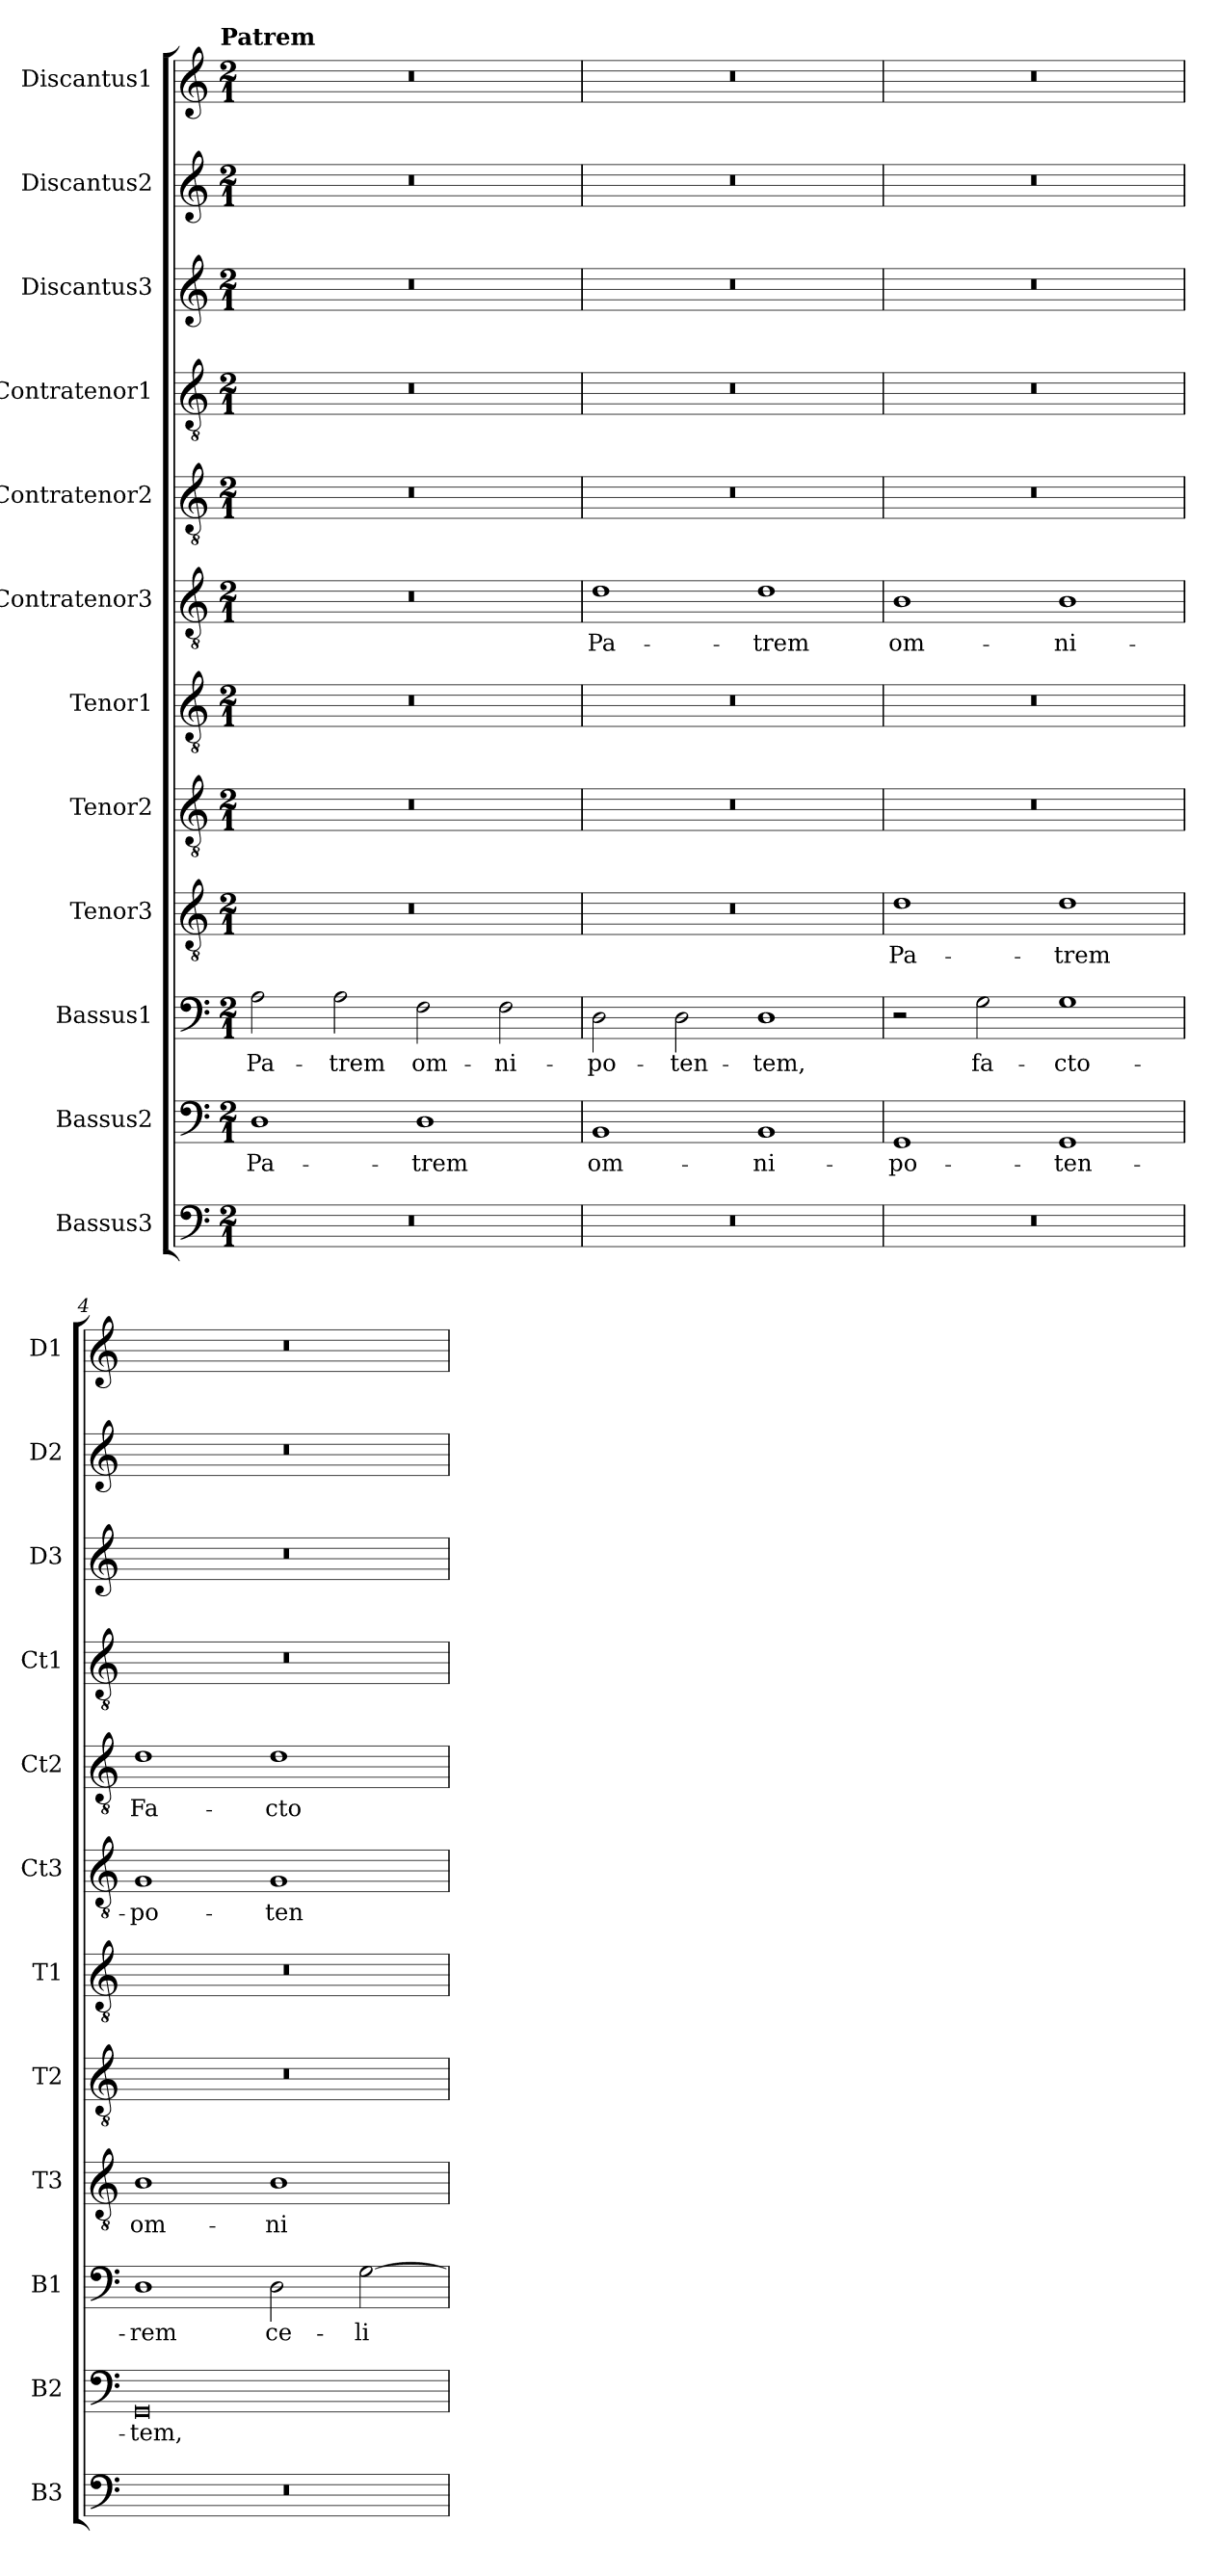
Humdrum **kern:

**kern	**kern	**text	**kern	**text	**kern	**text	**kern	**kern	**kern	**text	**kern	**text	**kern	**kern	**kern	**kern
*part12	*part11	*part11	*part10	*part10	*part9	*part9	*part8	*part7	*part6	*part6	*part5	*part5	*part4	*part3	*part2	*part1
*staff12	*staff11	*staff11	*staff10	*staff10	*staff9	*staff9	*staff8	*staff7	*staff6	*staff6	*staff5	*staff5	*staff4	*staff3	*staff2	*staff1
*I"Bassus3	*I"Bassus2	*	*I"Bassus1	*	*I"Tenor3	*	*I"Tenor2	*I"Tenor1	*I"Contratenor3	*	*I"Contratenor2	*	*I"Contratenor1	*I"Discantus3	*I"Discantus2	*I"Discantus1
*I'B3	*I'B2	*	*I'B1	*	*I'T3	*	*I'T2	*I'T1	*I'Ct3	*	*I'Ct2	*	*I'Ct1	*I'D3	*I'D2	*I'D1
*clefF4	*clefF4	*	*clefF4	*	*clefGv2	*	*clefGv2	*clefGv2	*clefGv2	*	*clefGv2	*	*clefGv2	*clefG2	*clefG2	*clefG2
*k[]	*k[]	*	*k[]	*	*k[]	*	*k[]	*k[]	*k[]	*	*k[]	*	*k[]	*k[]	*k[]	*k[]
!!LO:TX:omd:t=Patrem
*M2/1	*M2/1	*	*M2/1	*	*M2/1	*	*M2/1	*M2/1	*M2/1	*	*M2/1	*	*M2/1	*M2/1	*M2/1	*M2/1
=1	=1	=1	=1	=1	=1	=1	=1	=1	=1	=1	=1	=1	=1	=1	=1	=1
0r	1D\	Pa-	2A\	Pa-	0r	.	0r	0r	0r	.	0r	.	0r	0r	0r	0r
.	.	.	2A\	-trem	.	.	.	.	.	.	.	.	.	.	.	.
.	1D\	-trem	2F\	om-	.	.	.	.	.	.	.	.	.	.	.	.
.	.	.	2F\	-ni-	.	.	.	.	.	.	.	.	.	.	.	.
=2	=2	=2	=2	=2	=2	=2	=2	=2	=2	=2	=2	=2	=2	=2	=2	=2
0r	1BB/	om-	2D\	-po-	0r	.	0r	0r	1d\	Pa-	0r	.	0r	0r	0r	0r
.	.	.	2D\	-ten-	.	.	.	.	.	.	.	.	.	.	.	.
.	1BB/	-ni-	1D\	-tem,	.	.	.	.	1d\	-trem	.	.	.	.	.	.
=3	=3	=3	=3	=3	=3	=3	=3	=3	=3	=3	=3	=3	=3	=3	=3	=3
0r	1GG/	-po-	2r	.	1d\	Pa-	0r	0r	1B\	om-	0r	.	0r	0r	0r	0r
.	.	.	2G\	fa-	.	.	.	.	.	.	.	.	.	.	.	.
.	1GG/	-ten-	1G\	-cto-	1d\	-trem	.	.	1B\	-ni-	.	.	.	.	.	.
=4	=4	=4	=4	=4	=4	=4	=4	=4	=4	=4	=4	=4	=4	=4	=4	=4
0r	0GG/	-tem,	1D\	-rem	1B\	om-	0r	0r	1G/	-po-	1d\	Fa-	0r	0r	0r	0r
.	.	.	2D\	ce-	1B\	-ni-	.	.	1G/	-ten-	1d\	-cto-	.	.	.	.
.	.	.	[2G\	-li	.	.	.	.	.	.	.	.	.	.	.	.
=	=	=	=	=	=	=	=	=	=	=	=	=	=	=	=	=
*-	*-	*-	*-	*-	*-	*-	*-	*-	*-	*-	*-	*-	*-	*-	*-	*-
